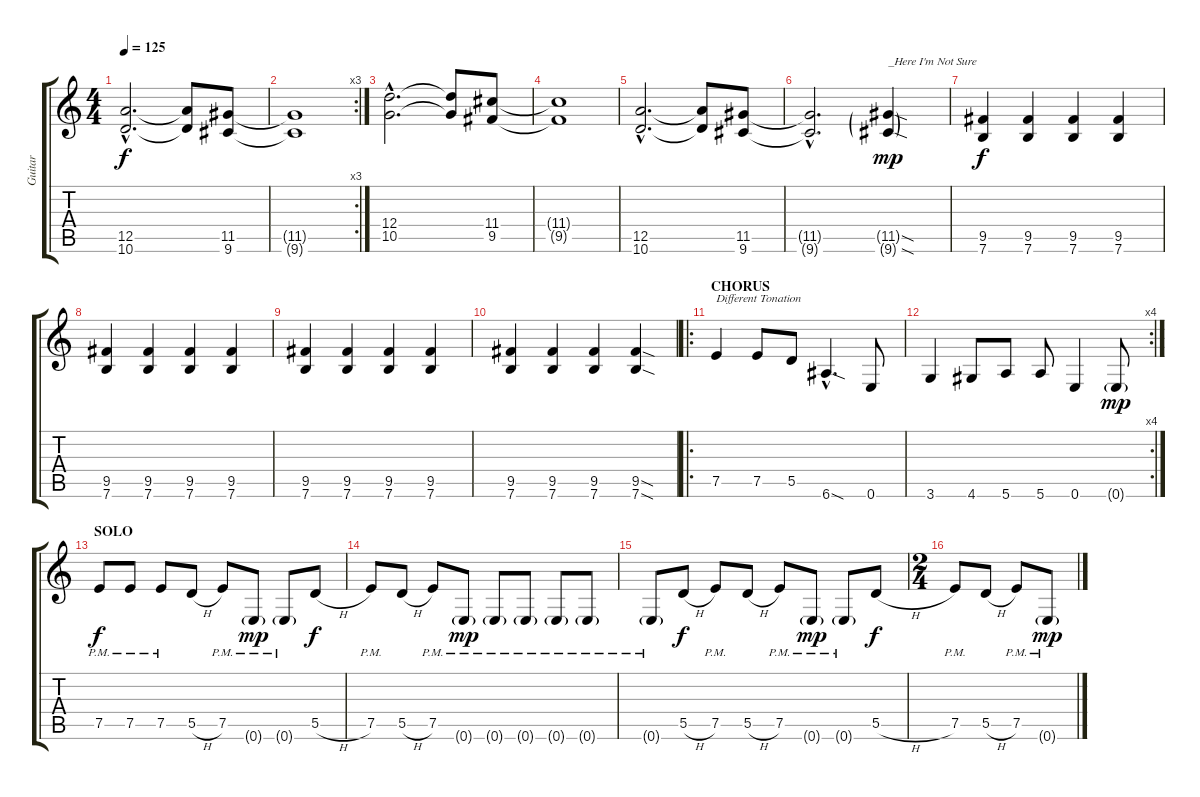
\track ("Guitar" "Guitar") {instrument distortionguitar}
\staff {score tabs}
\tuning (E4 B3 G3 D3 A2 E2) {hide}
\ts (4 4)
\tempo 125
\clef g2
\ks c
(12.5{hac} 10.6{hac}).2{d dy f} (12.5{t} 10.6{t}).8 (11.5 9.6).8 |
\rc 3
(11.5{t} 9.6{t}).1 |
(12.4{hac} 10.5{hac}).2{d} (12.4{t} 10.5{t}).8 (11.4 9.5).8 |
(11.4{t} 9.5{t}).1 |
(12.5{hac} 10.6{hac}).2{d} (12.5{t} 10.6{t}).8 (11.5 9.6).8 |
(11.5{hac t} 9.6{hac t}).2{d} (11.5{sod g} 9.6{sod g}).4{txt "_Here I'm Not Sure" dy mp} |
(9.5 7.6).4{dy f} (9.5 7.6).4 (9.5 7.6).4 (9.5 7.6).4 |
(9.5 7.6).4 (9.5 7.6).4 (9.5 7.6).4 (9.5 7.6).4 |
(9.5 7.6).4 (9.5 7.6).4 (9.5 7.6).4 (9.5 7.6).4 |
(9.5 7.6).4 (9.5 7.6).4 (9.5 7.6).4 (9.5{sod} 7.6{sod}).4 |
\ro
\section ("" "CHORUS")
7.5.4{txt "Different Tonation"} 7.5.8 5.5.8 6.6{sod hac}.4{d} 0.6.8 |
\rc 4
3.6.4 4.6.8 5.6.8 5.6.8 0.6.4 0.6{g}.8{dy mp} |
\section ("" "SOLO")
7.5{pm}.8{dy f} 7.5{pm}.8 7.5{pm}.8 5.5{h}.8 7.5{pm}.8 0.6{g pm}.8{dy mp} 0.6{g pm}.8 5.5{h}.8{dy f} |
7.5{pm}.8 5.5{h}.8 7.5{pm}.8 0.6{g pm}.8{dy mp} 0.6{g pm}.8 0.6{g pm}.8 0.6{g pm}.8 0.6{g pm}.8 |
0.6{g pm}.8 5.5{h}.8{dy f} 7.5{pm}.8 5.5{h}.8 7.5{pm}.8 0.6{g pm}.8{dy mp} 0.6{g pm}.8 5.5{h}.8{dy f} |
\ts (2 4)
7.5{pm}.8 5.5{h}.8 7.5{pm}.8 0.6{g pm}.8{dy mp}
